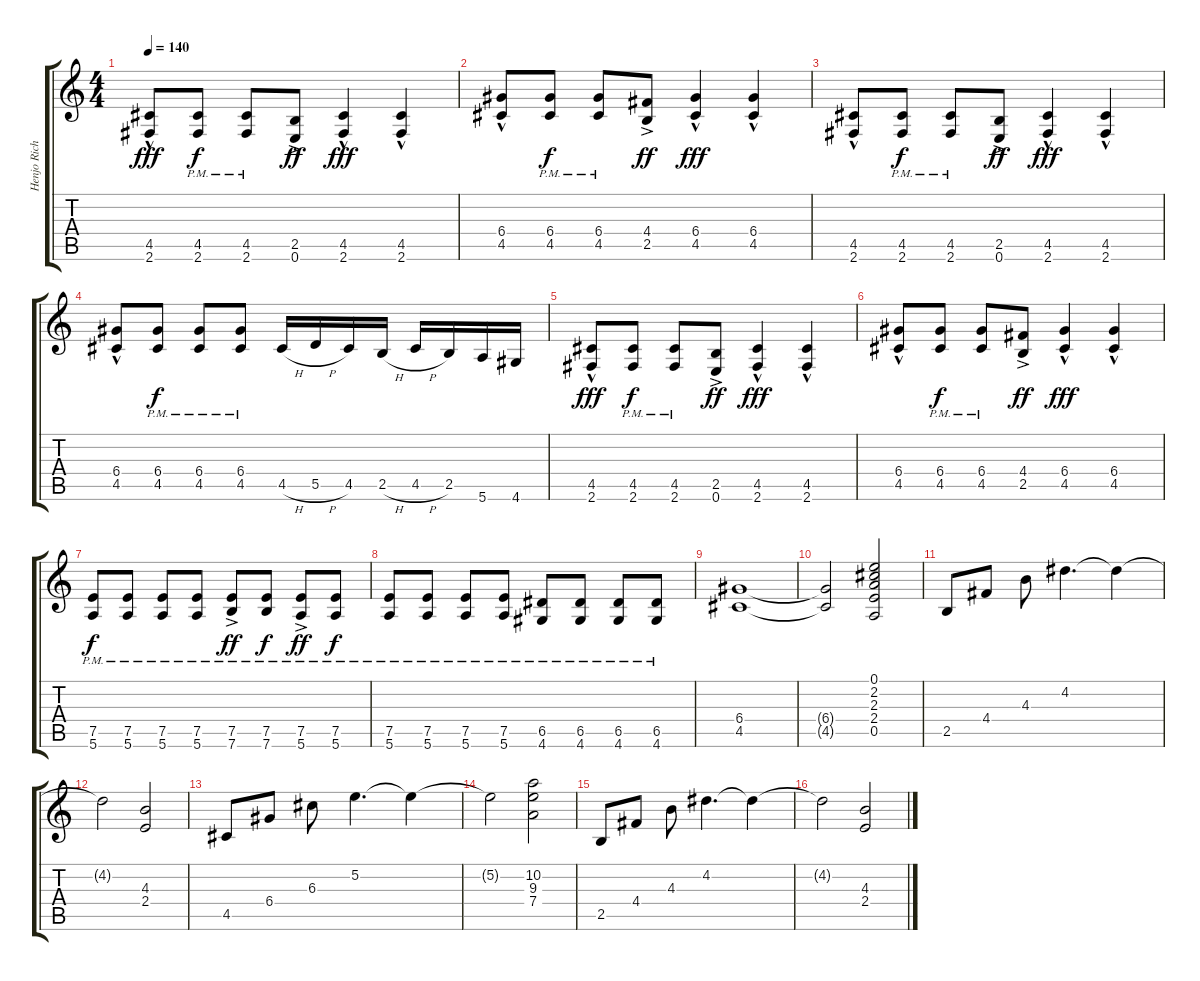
\track ("Henjo Richter" "Henjo Rich") {instrument distortionguitar}
\staff {score tabs}
\tuning (E4 B3 G3 D3 A2 E2) {hide}
\ts (4 4)
\tempo 140
\clef g2
\ks c
(4.5 2.6{hac}).8{dy fff} (4.5{pm} 2.6{pm}).8{dy f} (4.5{pm} 2.6{pm}).8 (2.5 0.6{ac}).8{dy ff} (4.5 2.6{hac}).4{dy fff} (4.5 2.6{hac}).4 |
(6.4 4.5{hac}).8 (6.4{pm} 4.5{pm}).8{dy f} (6.4{pm} 4.5{pm}).8 (4.4 2.5{ac}).8{dy ff} (6.4 4.5{hac}).4{dy fff} (6.4 4.5{hac}).4 |
(4.5 2.6{hac}).8 (4.5{pm} 2.6{pm}).8{dy f} (4.5{pm} 2.6{pm}).8 (2.5 0.6{ac}).8{dy ff} (4.5 2.6{hac}).4{dy fff} (4.5 2.6{hac}).4 |
(6.4 4.5{hac}).8 (6.4{pm} 4.5{pm}).8{dy f} (6.4{pm} 4.5{pm}).8 (6.4{pm} 4.5{pm}).8 4.5{h}.16 5.5{h}.16 4.5.16 2.5{h}.16 4.5{h}.16 2.5.16 5.6.16 4.6.16 |
(4.5 2.6{hac}).8{dy fff} (4.5{pm} 2.6{pm}).8{dy f} (4.5{pm} 2.6{pm}).8 (2.5 0.6{ac}).8{dy ff} (4.5 2.6{hac}).4{dy fff} (4.5 2.6{hac}).4 |
(6.4 4.5{hac}).8 (6.4{pm} 4.5{pm}).8{dy f} (6.4{pm} 4.5{pm}).8 (4.4 2.5{ac}).8{dy ff} (6.4 4.5{hac}).4{dy fff} (6.4 4.5{hac}).4 |
(7.5{pm} 5.6{pm}).8{dy f} (7.5{pm} 5.6{pm}).8 (7.5{pm} 5.6{pm}).8 (7.5{pm} 5.6{pm}).8 (7.5{pm} 7.6{ac pm}).8{dy ff} (7.5{pm} 7.6{pm}).8{dy f} (7.5{pm} 5.6{ac pm}).8{dy ff} (7.5{pm} 5.6{pm}).8{dy f} |
(7.5{pm} 5.6{pm}).8 (7.5{pm} 5.6{pm}).8 (7.5{pm} 5.6{pm}).8 (7.5{pm} 5.6{pm}).8 (6.5{pm} 4.6{pm}).8 (6.5{pm} 4.6{pm}).8 (6.5{pm} 4.6{pm}).8 (6.5{pm} 4.6{pm}).8 |
(6.4 4.5).1 |
(6.4{t} 4.5{t}).2 (0.1 2.2 2.3 2.4 0.5).2{instrument electricguitarclean} |
2.5.8 4.4.8 4.3.8 4.2.4{d} 4.2{t}.4 |
4.2{t}.2 (4.3 2.4).2 |
4.5.8 6.4.8 6.3.8 5.2.4{d} 5.2{t}.4 |
5.2{t}.2 (10.2 9.3 7.4).2 |
2.5.8 4.4.8 4.3.8 4.2.4{d} 4.2{t}.4 |
4.2{t}.2 (4.3 2.4).2
